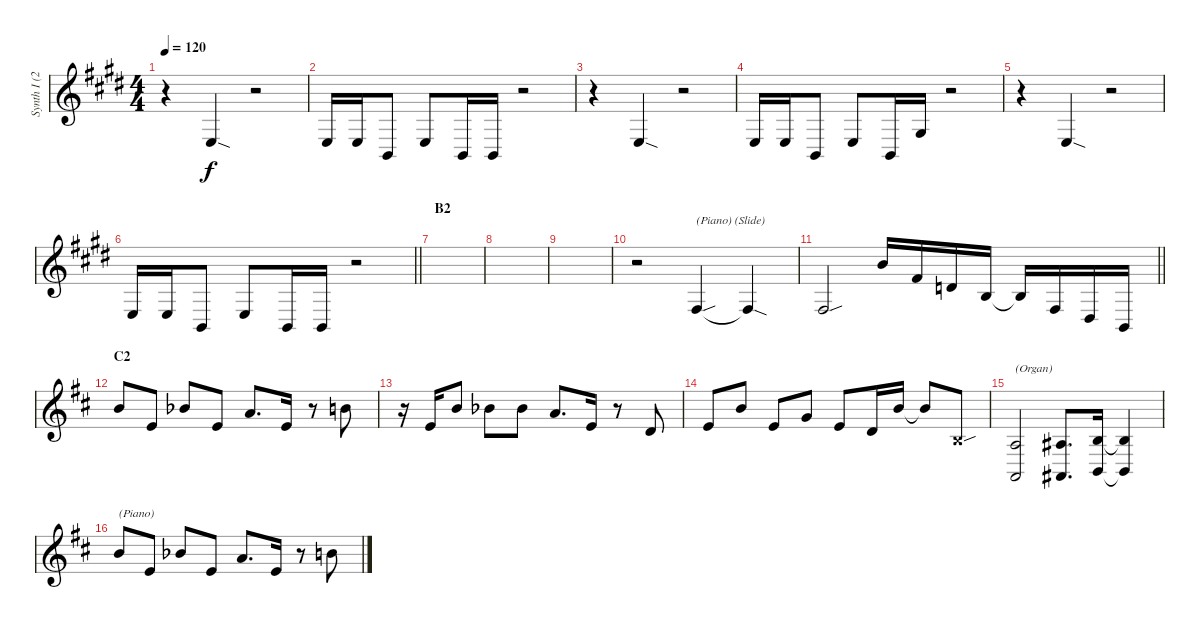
\track ("Synth I (2)" "Synth I (2") {instrument altosax}
\staff {score}
\tuning (E4 B3 G3 D3 A2 E2) {hide}
\ts (4 4)
\tempo 120
\clef g2
\ks e
r.4{dy f} 2.4{sod}.4 r.2 |
2.4.16 2.4.16 2.5.8 2.4.8 2.5.16 2.5.16 r.2 |
r.4 2.4{sod}.4 r.2 |
2.4.16 2.4.16 2.5.8 2.4.8 2.5.16 1.3.16 r.2 |
r.4 2.4{sod}.4 r.2 |
\barLineRight lightlight
2.4.16 2.4.16 2.5.8 2.4.8 2.5.16 2.5.16 r.2 |
\section ("" "B2")
|
|
|
r.2 4.4{sou}.4{txt "(Piano) (Slide)" instrument acousticgrandpiano} 4.4{sod t}.4 |
\barLineRight lightlight
4.4{sou}.2 7.1.16 2.1.16 3.2.16 0.2.16 0.2{t}.16 4.4.16 6.5.16 2.5.16 |
\section ("" "C2")
\ks d
7.1.8 0.1.8 6.1{acc b}.8 0.1.8 5.1.8{d} 0.1.16 r.8 7.1.8 |
r.16 0.1.16 7.1.8 6.1{acc b}.8 6.1{acc b}.8 5.1.8{d} 0.1.16 r.8 3.2.8 |
0.1.8 7.1.8 0.1.8 3.1.8 0.1.8 3.2.16 7.1.16 7.1{t}.8 0.2{sou x}.8 |
(2.3 0.5).2{txt "(Organ)" instrument pad7halo} (3.3 1.5).8{d} (0.2 2.5).16 (0.2{t} 2.5{t}).4 |
7.1.8{txt "(Piano)" instrument acousticgrandpiano} 0.1.8 6.1{acc b}.8 0.1.8 5.1.8{d} 0.1.16 r.8 7.1.8
